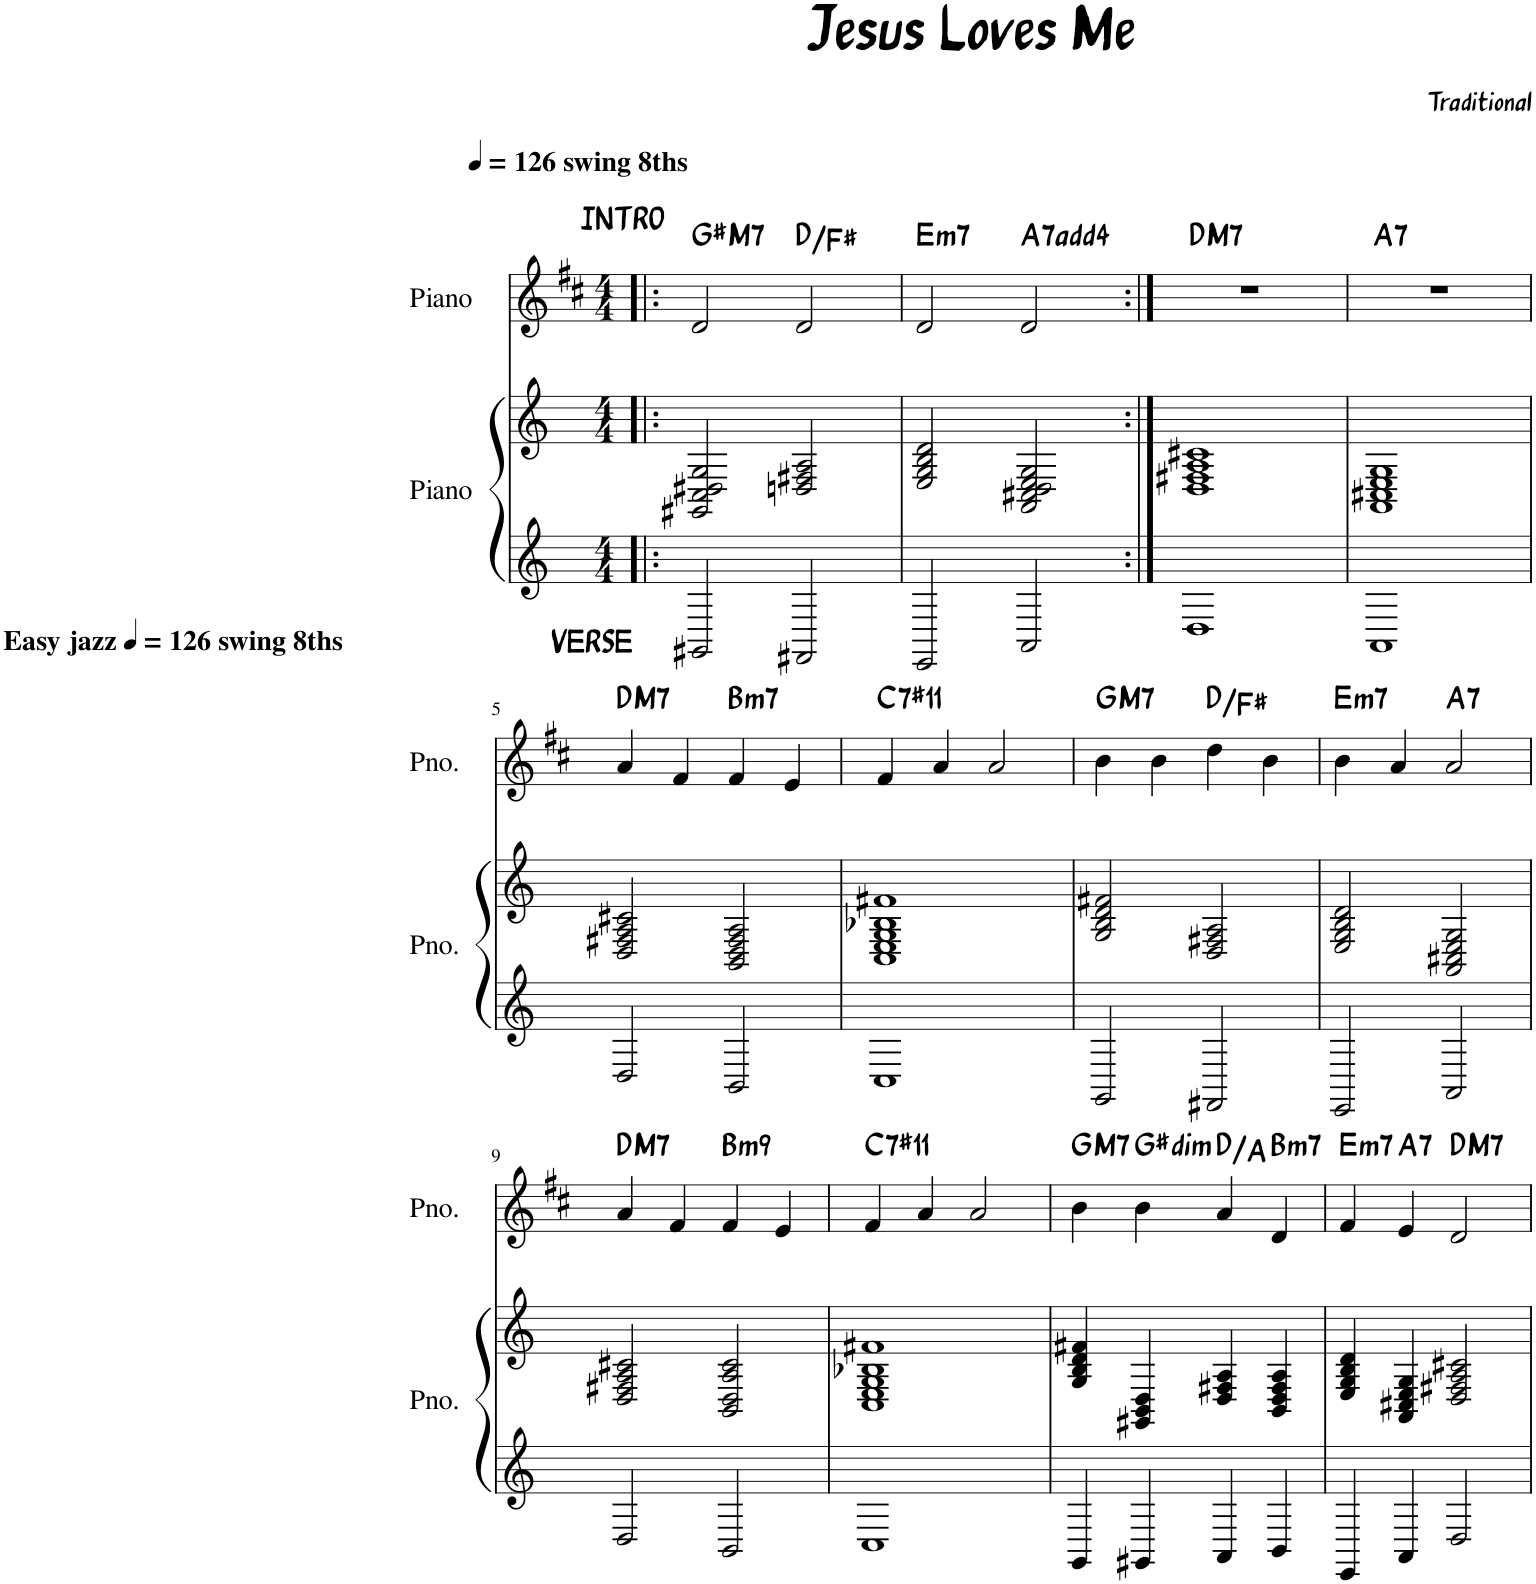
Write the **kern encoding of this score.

**kern	**kern	**kern	**harte
*part2	*part2	*part1	*part1
*staff3	*staff2	*staff1	*
*I"Piano	*	*I"Piano	*
*I'Pno.	*	*I'Pno.	*
*clefG2	*clefG2	*clefG2	*
*k[]	*k[]	*k[f#c#]	*
*M4/4	*M4/4	*M4/4	*
*MM126	*MM126	*MM126	*
=1!|:	=1!|:	=1!|:	=1!|:
!	!	!LO:TX:a:B:t=INTRO	!
!	!	!LO:TX:a:B:t=swing 8ths	!LO:H:kt=M7
2GG#X/	2GG#X/ 2C/ 2D#X/ 2G/	2d/	G#:maj7
2FF#X/	2Dn/ 2F#X/ 2A/	2d/	D:maj/3
=2	=2	=2	=2
!	!	!	!LO:H:kt=m7
2EE/	2E/ 2G/ 2B/ 2d/	2d/	E:min7
!	!	!	!LO:H:kt=7
2AA/	2AA/ 2C#X/ 2D/ 2E/ 2G/	2d/	A:7(4)
=3:|!	=3:|!	=3:|!	=3:|!
!	!	!	!LO:H:kt=M7
1D	1D 1F#X 1A 1c#X	1r	D:maj7
=4	=4	=4	=4
!	!	!	!LO:H:kt=7
1AA	1AA 1C#X 1E 1G	1r	A:7
!!LO:LB:g=z
=5	=5	=5	=5
*	*	*MM126	*
!	!	!LO:TX:a:B:t=Easy jazz	!
!	!	!LO:TX:a:B:t=swing 8ths	!
!	!	!LO:TX:a:B:t=VERSE	!LO:H:kt=M7
2D/	2D/ 2F#X/ 2A/ 2c#X/	4a/	D:maj7
.	.	4f#/	.
!	!	!	!LO:H:kt=m7
2BB/	2BB/ 2D/ 2F#/ 2A/	4f#/	B:min7
.	.	4e/	.
=6	=6	=6	=6
!	!	!	!LO:H:kt=7
1C	1C 1E 1G 1B-X 1f#X	4f#/	C:7(#11)
.	.	4a/	.
.	.	2a/	.
=7	=7	=7	=7
!	!	!	!LO:H:kt=M7
2GG/	2G/ 2B/ 2d/ 2f#X/	4b\	G:maj7
.	.	4b\	.
2FF#X/	2D/ 2F#X/ 2A/	4dd\	D:maj/3
.	.	4b\	.
=8	=8	=8	=8
!	!	!	!LO:H:kt=m7
2EE/	2E/ 2G/ 2B/ 2d/	4b\	E:min7
.	.	4a/	.
!	!	!	!LO:H:kt=7
2AA/	2AA/ 2C#X/ 2E/ 2G/	2a/	A:7
!!LO:LB:g=z
=9	=9	=9	=9
*	*	*k[f#c#]	*
!	!	!	!LO:H:kt=M7
2D/	2D/ 2F#X/ 2A/ 2c#X/	4a/	D:maj7
.	.	4f#/	.
!	!	!	!LO:H:kt=m9
2BB/	2BB/ 2D/ 2A/ 2c#/	4f#/	B:min9
.	.	4e/	.
=10	=10	=10	=10
!	!	!	!LO:H:kt=7
1C	1C 1E 1G 1B-X 1f#X	4f#/	C:7(#11)
.	.	4a/	.
.	.	2a/	.
=11	=11	=11	=11
!	!	!	!LO:H:kt=M7
4GG/	4G/ 4B/ 4d/ 4f#X/	4b\	G:maj7
!	!	!	!LO:H:kt=dim
4GG#X/	4GG#X/ 4BB/ 4D/	4b\	G#:dim
4AA/	4D/ 4F#X/ 4A/	4a/	D:maj/5
!	!	!	!LO:H:kt=m7
4BB/	4BB/ 4D/ 4F#/ 4A/	4d/	B:min7
=12	=12	=12	=12
!	!	!	!LO:H:kt=m7
4EE/	4E/ 4G/ 4B/ 4d/	4f#/	E:min7
!	!	!	!LO:H:kt=7
4AA/	4AA/ 4C#X/ 4E/ 4G/	4e/	A:7
!	!	!	!LO:H:kt=M7
2D/	2D/ 2F#X/ 2A/ 2c#X/	2d/	D:maj7
=	=	=	=
*-	*-	*-	*-
